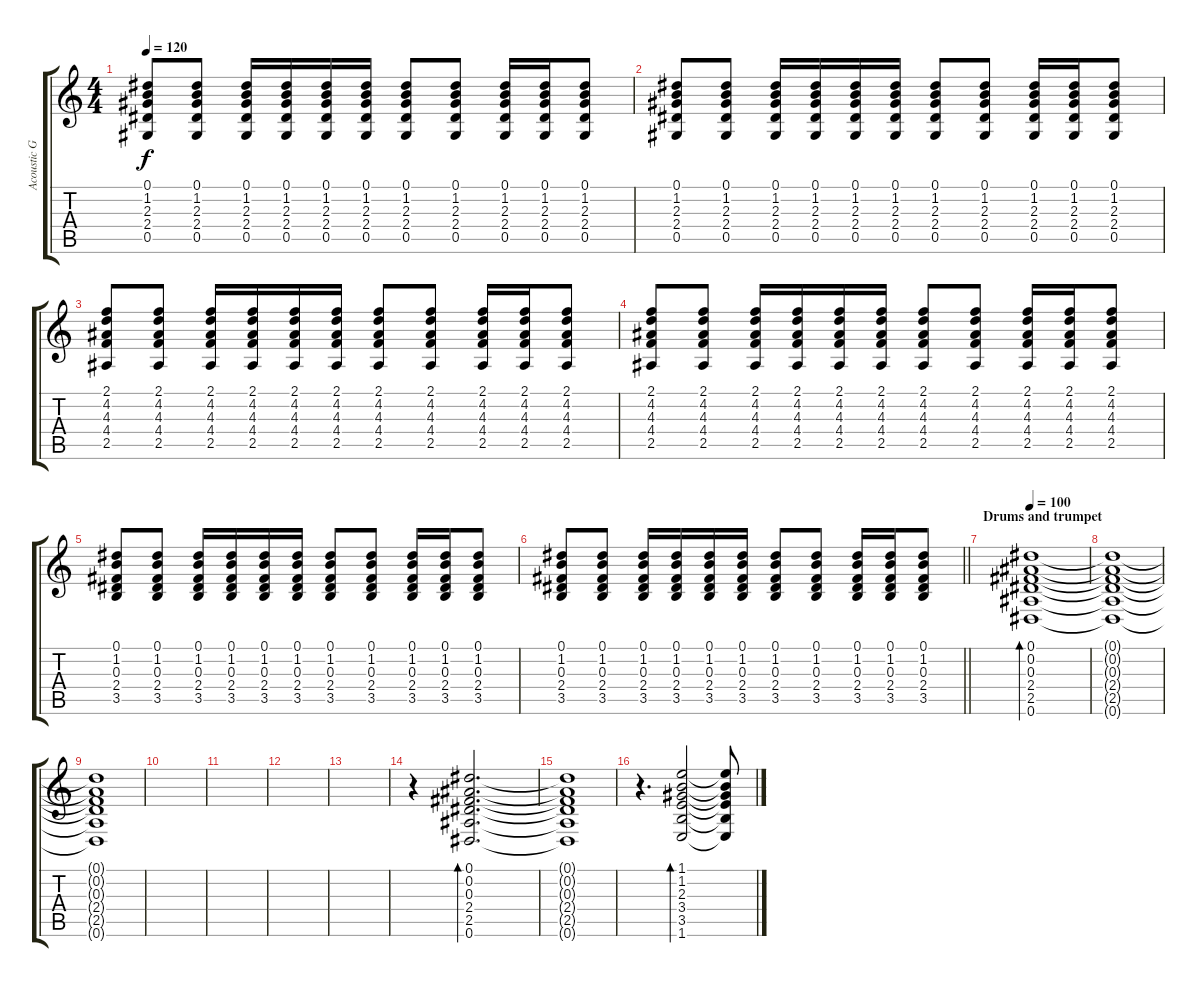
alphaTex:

\track ("Acoustic Guitar (Lizard Lazario)" "Acoustic G") {instrument acousticguitarsteel}
\staff {score tabs}
\tuning (Eb4 Bb3 Gb3 Db3 Ab2 Eb2) {hide}
\ts (4 4)
\tempo 120
\clef g2
\ks c
(0.1 1.2 2.3 2.4 0.5).8{dy f} (0.1 1.2 2.3 2.4 0.5).8 (0.1 1.2 2.3 2.4 0.5).16 (0.1 1.2 2.3 2.4 0.5).16 (0.1 1.2 2.3 2.4 0.5).16 (0.1 1.2 2.3 2.4 0.5).16 (0.1 1.2 2.3 2.4 0.5).8 (0.1 1.2 2.3 2.4 0.5).8 (0.1 1.2 2.3 2.4 0.5).16 (0.1 1.2 2.3 2.4 0.5).16 (0.1 1.2 2.3 2.4 0.5).8 |
(0.1 1.2 2.3 2.4 0.5).8 (0.1 1.2 2.3 2.4 0.5).8 (0.1 1.2 2.3 2.4 0.5).16 (0.1 1.2 2.3 2.4 0.5).16 (0.1 1.2 2.3 2.4 0.5).16 (0.1 1.2 2.3 2.4 0.5).16 (0.1 1.2 2.3 2.4 0.5).8 (0.1 1.2 2.3 2.4 0.5).8 (0.1 1.2 2.3 2.4 0.5).16 (0.1 1.2 2.3 2.4 0.5).16 (0.1 1.2 2.3 2.4 0.5).8 |
(2.1 4.2 4.3 4.4 2.5).8 (2.1 4.2 4.3 4.4 2.5).8 (2.1 4.2 4.3 4.4 2.5).16 (2.1 4.2 4.3 4.4 2.5).16 (2.1 4.2 4.3 4.4 2.5).16 (2.1 4.2 4.3 4.4 2.5).16 (2.1 4.2 4.3 4.4 2.5).8 (2.1 4.2 4.3 4.4 2.5).8 (2.1 4.2 4.3 4.4 2.5).16 (2.1 4.2 4.3 4.4 2.5).16 (2.1 4.2 4.3 4.4 2.5).8 |
(2.1 4.2 4.3 4.4 2.5).8 (2.1 4.2 4.3 4.4 2.5).8 (2.1 4.2 4.3 4.4 2.5).16 (2.1 4.2 4.3 4.4 2.5).16 (2.1 4.2 4.3 4.4 2.5).16 (2.1 4.2 4.3 4.4 2.5).16 (2.1 4.2 4.3 4.4 2.5).8 (2.1 4.2 4.3 4.4 2.5).8 (2.1 4.2 4.3 4.4 2.5).16 (2.1 4.2 4.3 4.4 2.5).16 (2.1 4.2 4.3 4.4 2.5).8 |
(0.1 1.2 0.3 2.4 3.5).8 (0.1 1.2 0.3 2.4 3.5).8 (0.1 1.2 0.3 2.4 3.5).16 (0.1 1.2 0.3 2.4 3.5).16 (0.1 1.2 0.3 2.4 3.5).16 (0.1 1.2 0.3 2.4 3.5).16 (0.1 1.2 0.3 2.4 3.5).8 (0.1 1.2 0.3 2.4 3.5).8 (0.1 1.2 0.3 2.4 3.5).16 (0.1 1.2 0.3 2.4 3.5).16 (0.1 1.2 0.3 2.4 3.5).8 |
\barLineRight lightlight
(0.1 1.2 0.3 2.4 3.5).8 (0.1 1.2 0.3 2.4 3.5).8 (0.1 1.2 0.3 2.4 3.5).16 (0.1 1.2 0.3 2.4 3.5).16 (0.1 1.2 0.3 2.4 3.5).16 (0.1 1.2 0.3 2.4 3.5).16 (0.1 1.2 0.3 2.4 3.5).8 (0.1 1.2 0.3 2.4 3.5).8 (0.1 1.2 0.3 2.4 3.5).16 (0.1 1.2 0.3 2.4 3.5).16 (0.1 1.2 0.3 2.4 3.5).8 |
\section ("" "Drums and trumpet")
\tempo 100
(0.1 0.2 0.3 2.4 2.5 0.6).1{bd 240} |
(0.1{t} 0.2{t} 0.3{t} 2.4{t} 2.5{t} 0.6{t}).1 |
(0.1{t} 0.2{t} 0.3{t} 2.4{t} 2.5{t} 0.6{t}).1 |
|
|
|
|
r.4 (0.1 0.2 0.3 2.4 2.5 0.6).2{d bd 60} |
(0.1{t} 0.2{t} 0.3{t} 2.4{t} 2.5{t} 0.6{t}).1 |
r.4{d} (1.1 1.2 2.3 3.4 3.5 1.6).2{bd 60} (1.1{t} 1.2{t} 2.3{t} 3.4{t} 3.5{t} 1.6{t}).8
